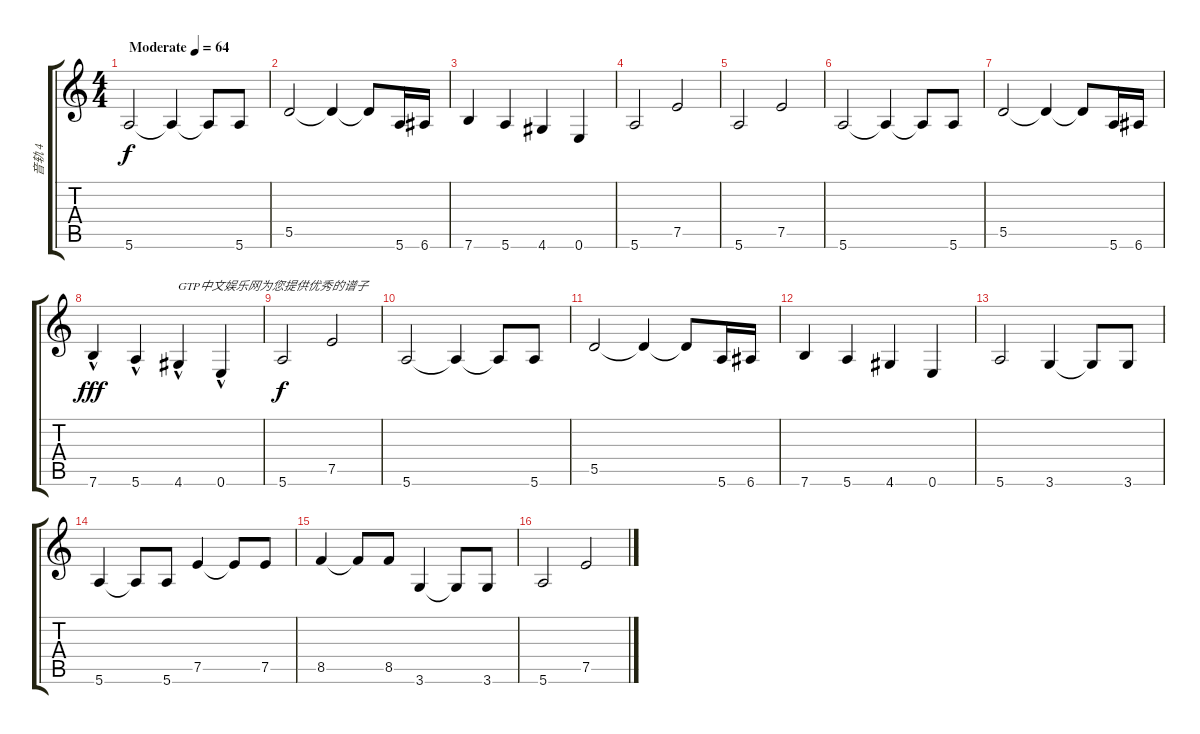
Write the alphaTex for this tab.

\track ("音轨 4" "音轨 4") {instrument fretlessbass}
\staff {score tabs}
\tuning (E4 B3 G3 D3 A2 E2) {hide}
\ts (4 4)
\tempo (64 "Moderate")
\clef g2
\ks c
5.6.2{dy f instrument fretlessbass} 5.6{t}.4 5.6{t}.8 5.6.8 |
5.5.2 5.5{t}.4 5.5{t}.8 5.6.16 6.6.16 |
7.6.4 5.6.4 4.6.4 0.6.4 |
5.6.2 7.5.2 |
5.6.2 7.5.2 |
5.6.2 5.6{t}.4 5.6{t}.8 5.6.8 |
5.5.2 5.5{t}.4 5.5{t}.8 5.6.16 6.6.16 |
7.6{hac}.4{dy fff} 5.6{hac}.4 4.6{hac}.4{txt "GTP中文娱乐网为您提供优秀的谱子"} 0.6{hac}.4 |
5.6.2{dy f} 7.5.2 |
5.6.2 5.6{t}.4 5.6{t}.8 5.6.8 |
5.5.2 5.5{t}.4 5.5{t}.8 5.6.16 6.6.16 |
7.6.4 5.6.4 4.6.4 0.6.4 |
5.6.2 3.6.4 3.6{t}.8 3.6.8 |
5.6.4 5.6{t}.8 5.6.8 7.5.4 7.5{t}.8 7.5.8 |
8.5.4 8.5{t}.8 8.5.8 3.6.4 3.6{t}.8 3.6.8 |
5.6.2 7.5.2
